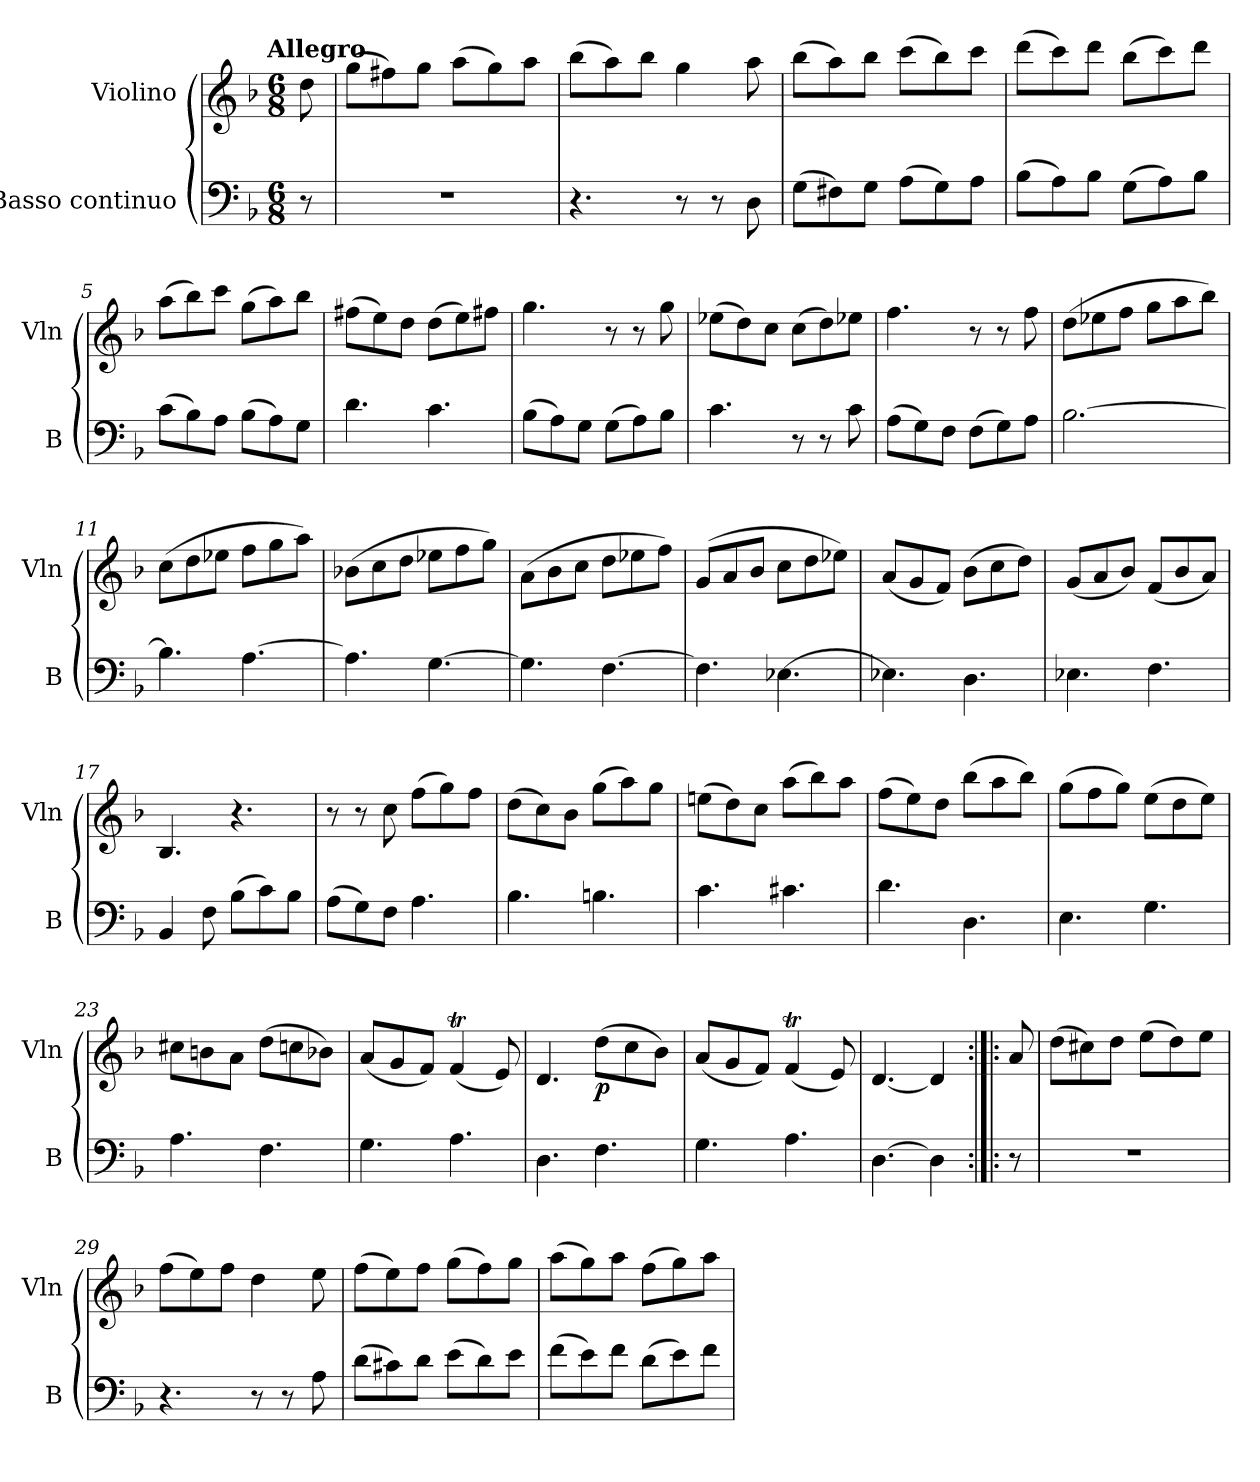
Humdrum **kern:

**kern	**kern	**dynam
*part2	*part1	*part1
*staff2	*staff1	*staff1
*I"Basso continuo	*I"Violino	*
*I'B	*I'Vln	*
*clefF4	*clefG2	*
*k[b-]	*k[b-]	*
!!LO:TX:omd:t=Allegro
*M6/8	*M6/8	*
*MM210	*MM210	*
=	=	=
8r	8dd\	.
=1	=1	=1
2.r	(8gg\L	.
.	8ff#X\)	.
.	8gg\J	.
.	(8aa\L	.
.	8gg\)	.
.	8aa\J	.
=2	=2	=2
4.r	(8bb-\L	.
.	8aa\)	.
.	8bb-\J	.
8r	4gg\	.
8r	.	.
8D\	8aa\	.
=3	=3	=3
(8G\L	(8bb-\L	.
8F#X\)	8aa\)	.
8G\J	8bb-\J	.
(8A\L	(8ccc\L	.
8G\)	8bb-\)	.
8A\J	8ccc\J	.
=4	=4	=4
(8B-\L	(8ddd\L	.
8A\)	8ccc\)	.
8B-\J	8ddd\J	.
(8G\L	(8bb-\L	.
8A\)	8ccc\)	.
8B-\J	8ddd\J	.
=5	=5	=5
(8c\L	(8aa\L	.
8B-\)	8bb-\)	.
8A\J	8ccc\J	.
(8B-\L	(8gg\L	.
8A\)	8aa\)	.
8G\J	8bb-\J	.
=6	=6	=6
4.d\	(8ff#X\L	.
.	8ee\)	.
.	8dd\J	.
4.c\	(8dd\L	.
.	8ee\)	.
.	8ff#X\J	.
=7	=7	=7
(8B-\L	4.gg\	.
8A\)	.	.
8G\J	.	.
(8G\L	8r	.
8A\)	8r	.
8B-\J	8gg\	.
=8	=8	=8
4.c\	(8ee-X\L	.
.	8dd\)	.
.	8cc\J	.
8r	(8cc\L	.
8r	8dd\)	.
8c\	8ee-X\J	.
=9	=9	=9
(8A\L	4.ff\	.
8G\)	.	.
8F\J	.	.
(8F\L	8r	.
8G\)	8r	.
8A\J	8ff\	.
=10	=10	=10
[2.B-\	(8dd\L	.
.	8ee-X\	.
.	8ff\J	.
.	8gg\L	.
.	8aa\	.
.	8bb-\J)	.
=11	=11	=11
4.B-\]	(8cc\L	.
.	8dd\	.
.	8ee-X\J	.
[4.A\	8ff\L	.
.	8gg\	.
.	8aa\J)	.
=12	=12	=12
4.A\]	(8b-X\L	.
.	8cc\	.
.	8dd\J	.
[4.G\	8ee-X\L	.
.	8ff\	.
.	8gg\J)	.
=13	=13	=13
4.G\]	(8a\L	.
.	8b-\	.
.	8cc\J	.
[4.F\	8dd\L	.
.	8ee-X\	.
.	8ff\J)	.
=14	=14	=14
4.F\]	(8g/L	.
.	8a/	.
.	8b-/J	.
[4.E-X\	8cc\L	.
.	8dd\	.
.	8ee-X\J)	.
=15	=15	=15
4.E-X\]	(8a/L	.
.	8g/	.
.	8f/J)	.
4.D\	(8b-\L	.
.	8cc\	.
.	8dd\J)	.
=16	=16	=16
4.E-X\	(8g/L	.
.	8a/	.
.	8b-/J)	.
4.F\	(8f/L	.
.	8b-/	.
.	8a/J)	.
=17	=17	=17
4BB-/	4.B-/	.
8F\	.	.
(8B-\L	4.r	.
8c\)	.	.
8B-\J	.	.
=18	=18	=18
(8A\L	8r	.
8G\)	8r	.
8F\J	8cc\	.
4.A\	(8ff\L	.
.	8gg\)	.
.	8ff\J	.
=19	=19	=19
4.B-\	(8dd\L	.
.	8cc\)	.
.	8b-\J	.
4.Bn\	(8gg\L	.
.	8aa\)	.
.	8gg\J	.
=20	=20	=20
4.c\	(8een\L	.
.	8dd\)	.
.	8cc\J	.
4.c#X\	(8aa\L	.
.	8bb-\)	.
.	8aa\J	.
=21	=21	=21
4.d\	(8ff\L	.
.	8ee\)	.
.	8dd\J	.
4.D\	(8bb-\L	.
.	8aa\	.
.	8bb-\J)	.
=22	=22	=22
4.E\	(8gg\L	.
.	8ff\	.
.	8gg\J)	.
4.G\	(8ee\L	.
.	8dd\	.
.	8ee\J)	.
=23	=23	=23
4.A\	8cc#X\L	.
.	8bn\	.
.	8a\J	.
4.F\	(8dd\L	.
.	8ccn\	.
.	8b-X\J)	.
=24	=24	=24
4.G\	(8a/L	.
.	8g/	.
.	8f/J)	.
4.A\	(4fT/	.
.	8e/)	.
=25	=25	=25
4.D\	4.d/	.
4.F\	(8dd\L	p
.	8cc\	.
.	8b-\J)	.
=26	=26	=26
4.G\	(8a/L	.
.	8g/	.
.	8f/J)	.
4.A\	(4fT/	.
.	8e/)	.
=27	=27	=27
[4.D\	[4.d/	.
4D\]	4d/]	.
=:|!|:	=:|!|:	=:|!|:
8r	8a/	.
=28	=28	=28
2.r	(8dd\L	.
.	8cc#X\)	.
.	8dd\J	.
.	(8ee\L	.
.	8dd\)	.
.	8ee\J	.
=29	=29	=29
4.r	(8ff\L	.
.	8ee\)	.
.	8ff\J	.
8r	4dd\	.
8r	.	.
8A\	8ee\	.
=30	=30	=30
(8d\L	(8ff\L	.
8c#X\)	8ee\)	.
8d\J	8ff\J	.
(8e\L	(8gg\L	.
8d\)	8ff\)	.
8e\J	8gg\J	.
=31	=31	=31
(8f\L	(8aa\L	.
8e\)	8gg\)	.
8f\J	8aa\J	.
(8d\L	(8ff\L	.
8e\)	8gg\)	.
8f\J	8aa\J	.
=	=	=
*-	*-	*-
